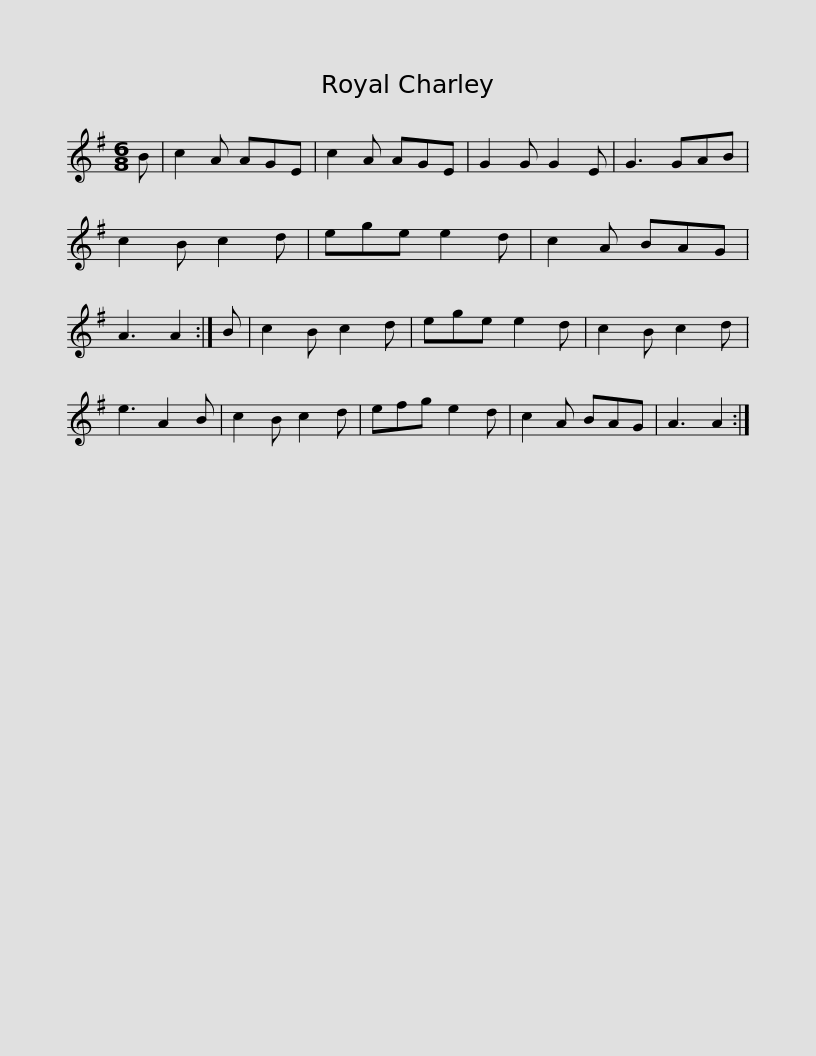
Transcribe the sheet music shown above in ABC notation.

X:1
L:1/8
M:6/8
I:linebreak $
K:G
V:1 treble
V:1
 B | c2 A AGE | c2 A AGE | G2 G G2 E | G3 GAB | %5
 c2 B c2 d | ege e2 d | c2 A BAG | A3 A2 :| B |$ %10
 c2 B c2 d | ege e2 d | c2 B c2 d | e3 A2 B | c2 B c2 d | %15
 efg e2 d | c2 A BAG | A3 A2 :| %18
